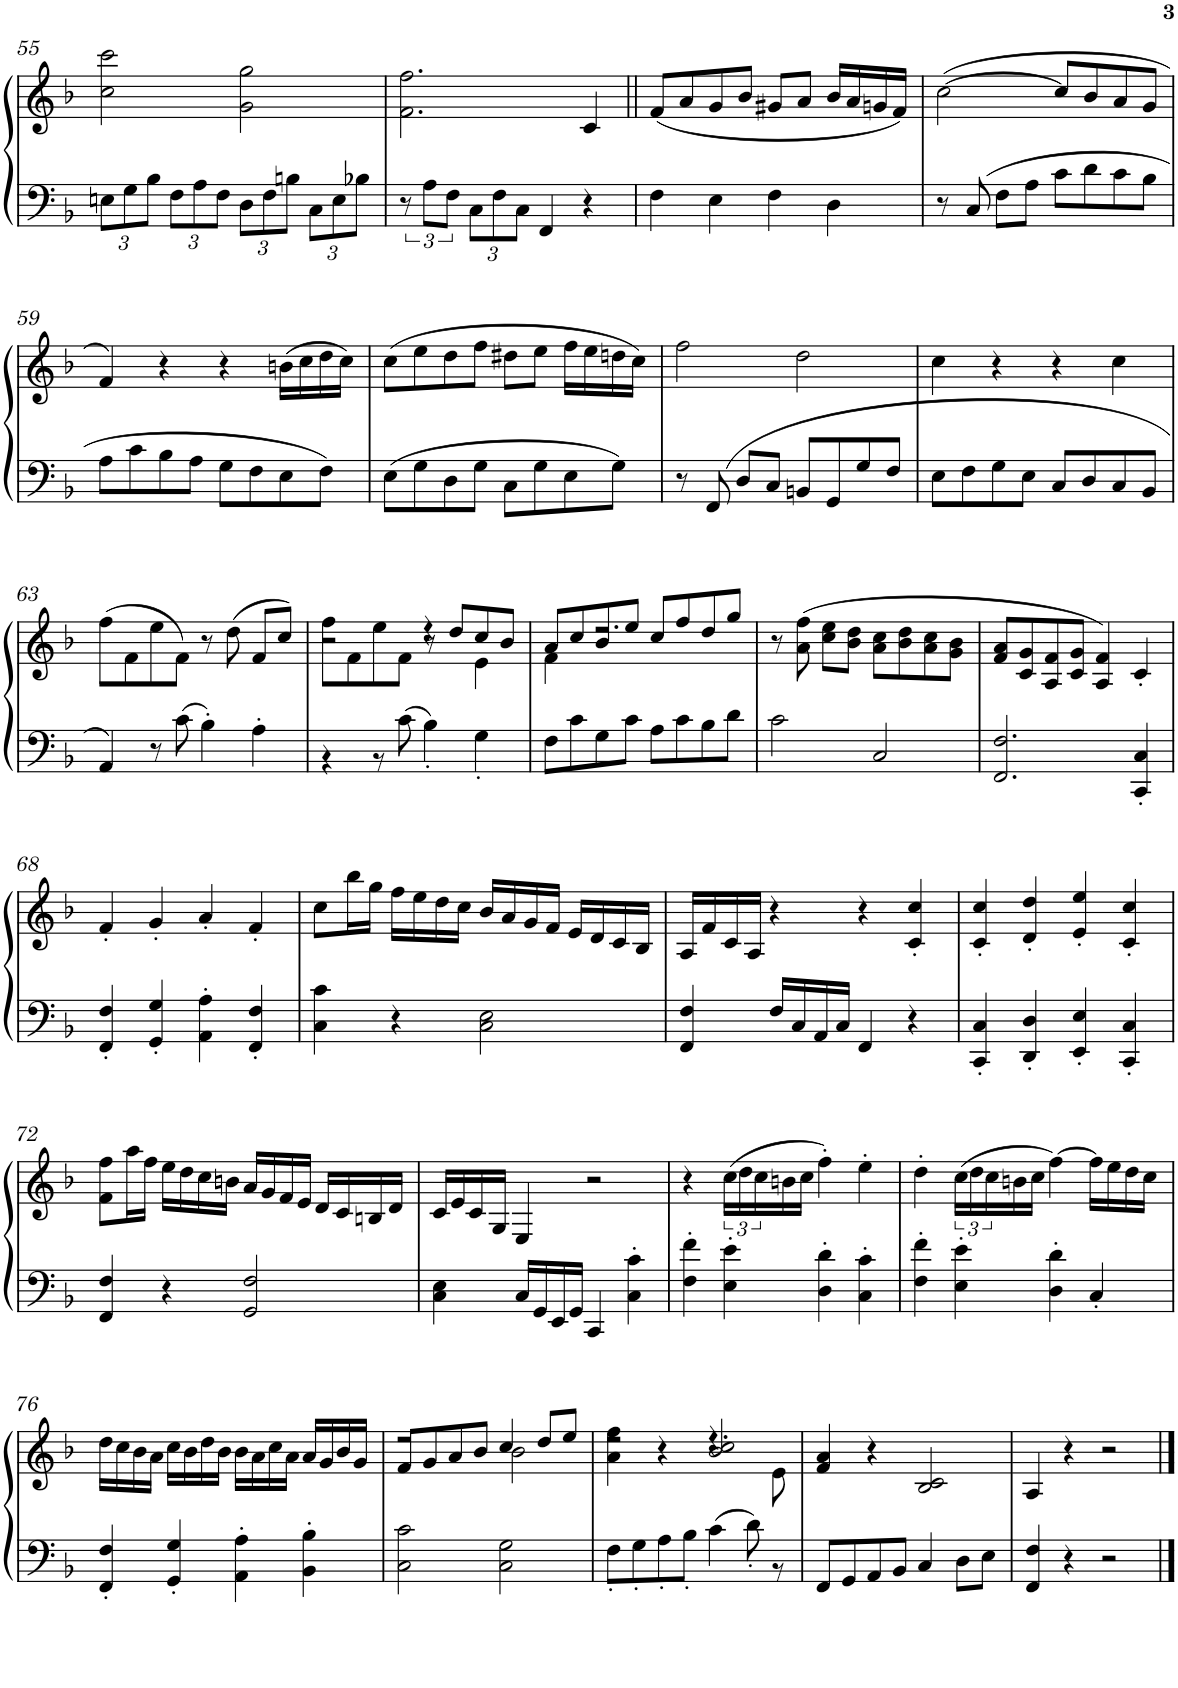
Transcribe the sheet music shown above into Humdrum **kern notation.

**kern	**kern
*part1	*part1
*staff2	*staff1
*I"Piano	*
*I'Pno.	*
!!LO:PB:g=z
*clefF4	*clefG2
*k[b-]	*k[b-]
*M4/4	*M4/4
*met(c)	*met(c)
*Xbrackettup	*
=55	=55
12En\L	2cc\ 2ccc\
12G\	.
12B-\J	.
12F\L	.
12A\	.
12F\J	.
12D\L	2g\ 2gg\
12F\	.
12Bn\J	.
12C\L	.
12E\	.
12B-X\J	.
=56	=56
*brackettup	*
12r	2.f\ 2.ff\
12A\L	.
12F\J	.
*Xbrackettup	*
12C\L	.
12F\	.
12C\J	.
4FF/	.
4r	4c/
=57||	=57||
4F\	(<8f/L
.	8a/
4E\	8g/
.	8b-/J
4F\	8g#X/L
.	8a/J
4D\	16b-/LL
.	16a/
.	16gn/
.	16f/JJ)
=58	=58
8r	(>[2cc\
8C/	.
8F\L	.
8A\J	.
8c\L	8cc/L]
8d\	8b-/
8c\	8a/
8B-\J	8g/J
!!LO:LB:g=z
=59	=59
8A\L	4f/)
8c\	.
8B-\	4r
8A\J	.
8G\L	4r
8F\	.
8E\	(>16bn\LL
.	16cc\
8F\J	16dd\
.	16cc\JJ)
=60	=60
8E\L	(>8cc\L
8G\	8ee\
8D\	8dd\
8G\J	8ff\J
8C\L	8dd#X\L
8G\	8ee\J
8E\	16ff\LL
.	16ee\
8G\J	16ddn\
.	16cc\JJ)
=61	=61
8r	2ff\
8FF/	.
8D/L	.
8C/J	.
8BBn/L	2dd\
8GG/	.
8G/	.
8F/J	.
=62	=62
8E\L	4cc\
8F\	.
8G\	4r
8E\J	.
8C/L	4r
8D/	.
8C/	4cc\
8BB-/J	.
!!LO:LB:g=z
=63	=63
4AA/	(>8ff\L
.	8f\
8r	8ee\
8c\	8f\J)
4B-'\	8r
.	(>8dd\
4A'\	8f/L
.	8cc/J)
=64	=64
*^	*^
2ryy	4r	2r	8ff\L
.	.	.	8f\
.	8r	.	8ee\
.	8c\	.	8f\J
4r	4B-'\	8r	4ryy
.	.	8dd/L	.
4ryy	4G'\	8cc/	4e\
.	.	8b-/J	.
=65	=65	=65	=65
4ryy	8F\L	8a/L	4f\
.	8c\	8cc/	.
2.r	8G\	8b-/	2.ryy
.	8c\J	8ee/J	.
.	8A\L	8cc/L	.
.	8c\	8ff/	.
.	8B-\	8dd/	.
.	8d\J	8gg/J	.
*v	*v	*	*
*	*v	*v
=66	=66
2c\	8r
.	(>8a\ 8ff\
.	8cc\ 8ee\L
.	8b-\ 8dd\J
2C/	8a\ 8cc\L
.	8b-\ 8dd\
.	8a\ 8cc\
.	8g\ 8b-\J
=67	=67
2.FF/ 2.F/	8f/ 8a/L
.	8c/ 8g/
.	8A/ 8f/
.	8c/ 8g/J
.	4A/ 4f/)
4CC/' 4C/'	4c'/
!!LO:LB:g=z
=68	=68
4FF/' 4F/'	4f'/
4GG/' 4G/'	4g'/
4AA\' 4A\'	4a'/
4FF/' 4F/'	4f'/
=69	=69
4C\ 4c\	8cc\L
.	16bb-\L
.	16gg\JJ
4r	16ff\LL
.	16ee\
.	16dd\
.	16cc\JJ
2C\ 2E\	16b-/LL
.	16a/
.	16g/
.	16f/JJ
.	16e/LL
.	16d/
.	16c/
.	16B-/JJ
=70	=70
4FF/ 4F/	16A/LL
.	16f/
.	16c/
.	16A/JJ
16F/LL	4r
16C/	.
16AA/	.
16C/JJ	.
4FF/	4r
4r	4c/' 4cc/'
=71	=71
4CC/' 4C/'	4c/' 4cc/'
4DD/' 4D/'	4d/' 4dd/'
4EE/' 4E/'	4e/' 4ee/'
4CC/' 4C/'	4c/' 4cc/'
!!LO:LB:g=z
=72	=72
4FF/ 4F/	8f\ 8ff\L
.	16aa\L
.	16ff\JJ
4r	16ee\LL
.	16dd\
.	16cc\
.	16bn\JJ
2GG/ 2F/	16a/LL
.	16g/
.	16f/
.	16e/JJ
.	16d/LL
.	16c/
.	16Bn/
.	16d/JJ
=73	=73
4C\ 4E\	16c/LL
.	16e/
.	16c/
.	16G/JJ
16C/LL	4E/
16GG/	.
16EE/	.
16GG/JJ	.
4CC/	2r
4C\' 4c\'	.
=74	=74
4F\' 4f\'	4r
4E\' 4e\'	(>24cc\LL
.	24dd\
.	24cc\
.	16bn\
.	16cc\JJ
4D\' 4d\'	4ff'\)
4C\' 4c\'	4ee'\
=75	=75
4F\' 4f\'	4dd'\
4E\' 4e\'	(>24cc\LL
.	24dd\
.	24cc\
.	16bn\
.	16cc\JJ
4D\' 4d\'	[4ff\)
4C'/	16ff\LL]
.	16ee\
.	16dd\
.	16cc\JJ
!!LO:LB:g=z
=76	=76
4FF/' 4F/'	16dd\LL
.	16cc\
.	16b-\
.	16a\JJ
4GG/' 4G/'	16cc\LL
.	16b-\
.	16dd\
.	16b-\JJ
4AA\' 4A\'	16b-\LL
.	16a\
.	16cc\
.	16a\JJ
4BB-\' 4B-\'	16a/LL
.	16g/
.	16b-/
.	16g/JJ
=77	=77
*^	*^
2r	2C\ 2c\	8f/L	2ryy
.	.	8g/	.
.	.	8a/	.
.	.	8b-/J	.
2ryy	2C\ 2G\	4cc/	2b-\
.	.	8dd/L	.
.	.	8ee/J	.
=78	=78	=78	=78
2r	8F'\L	4a\ 4ff\	2..ryy
.	8G'\	.	.
.	8A'\	4r	.
.	8B-'\J	.	.
4.r	4c\	2b-/ 2cc/	.
.	8d'\	.	.
8ryy	8r	.	8e\
*v	*v	*	*
*	*v	*v
=79	=79
8FF/L	4f/ 4a/
8GG/	.
8AA/	4r
8BB-/J	.
4C/	2B-/ 2c/
8D\L	.
8E\J	.
=80	=80
4FF/ 4F/	4A/
4r	4r
2r	2r
==	==
*-	*-
